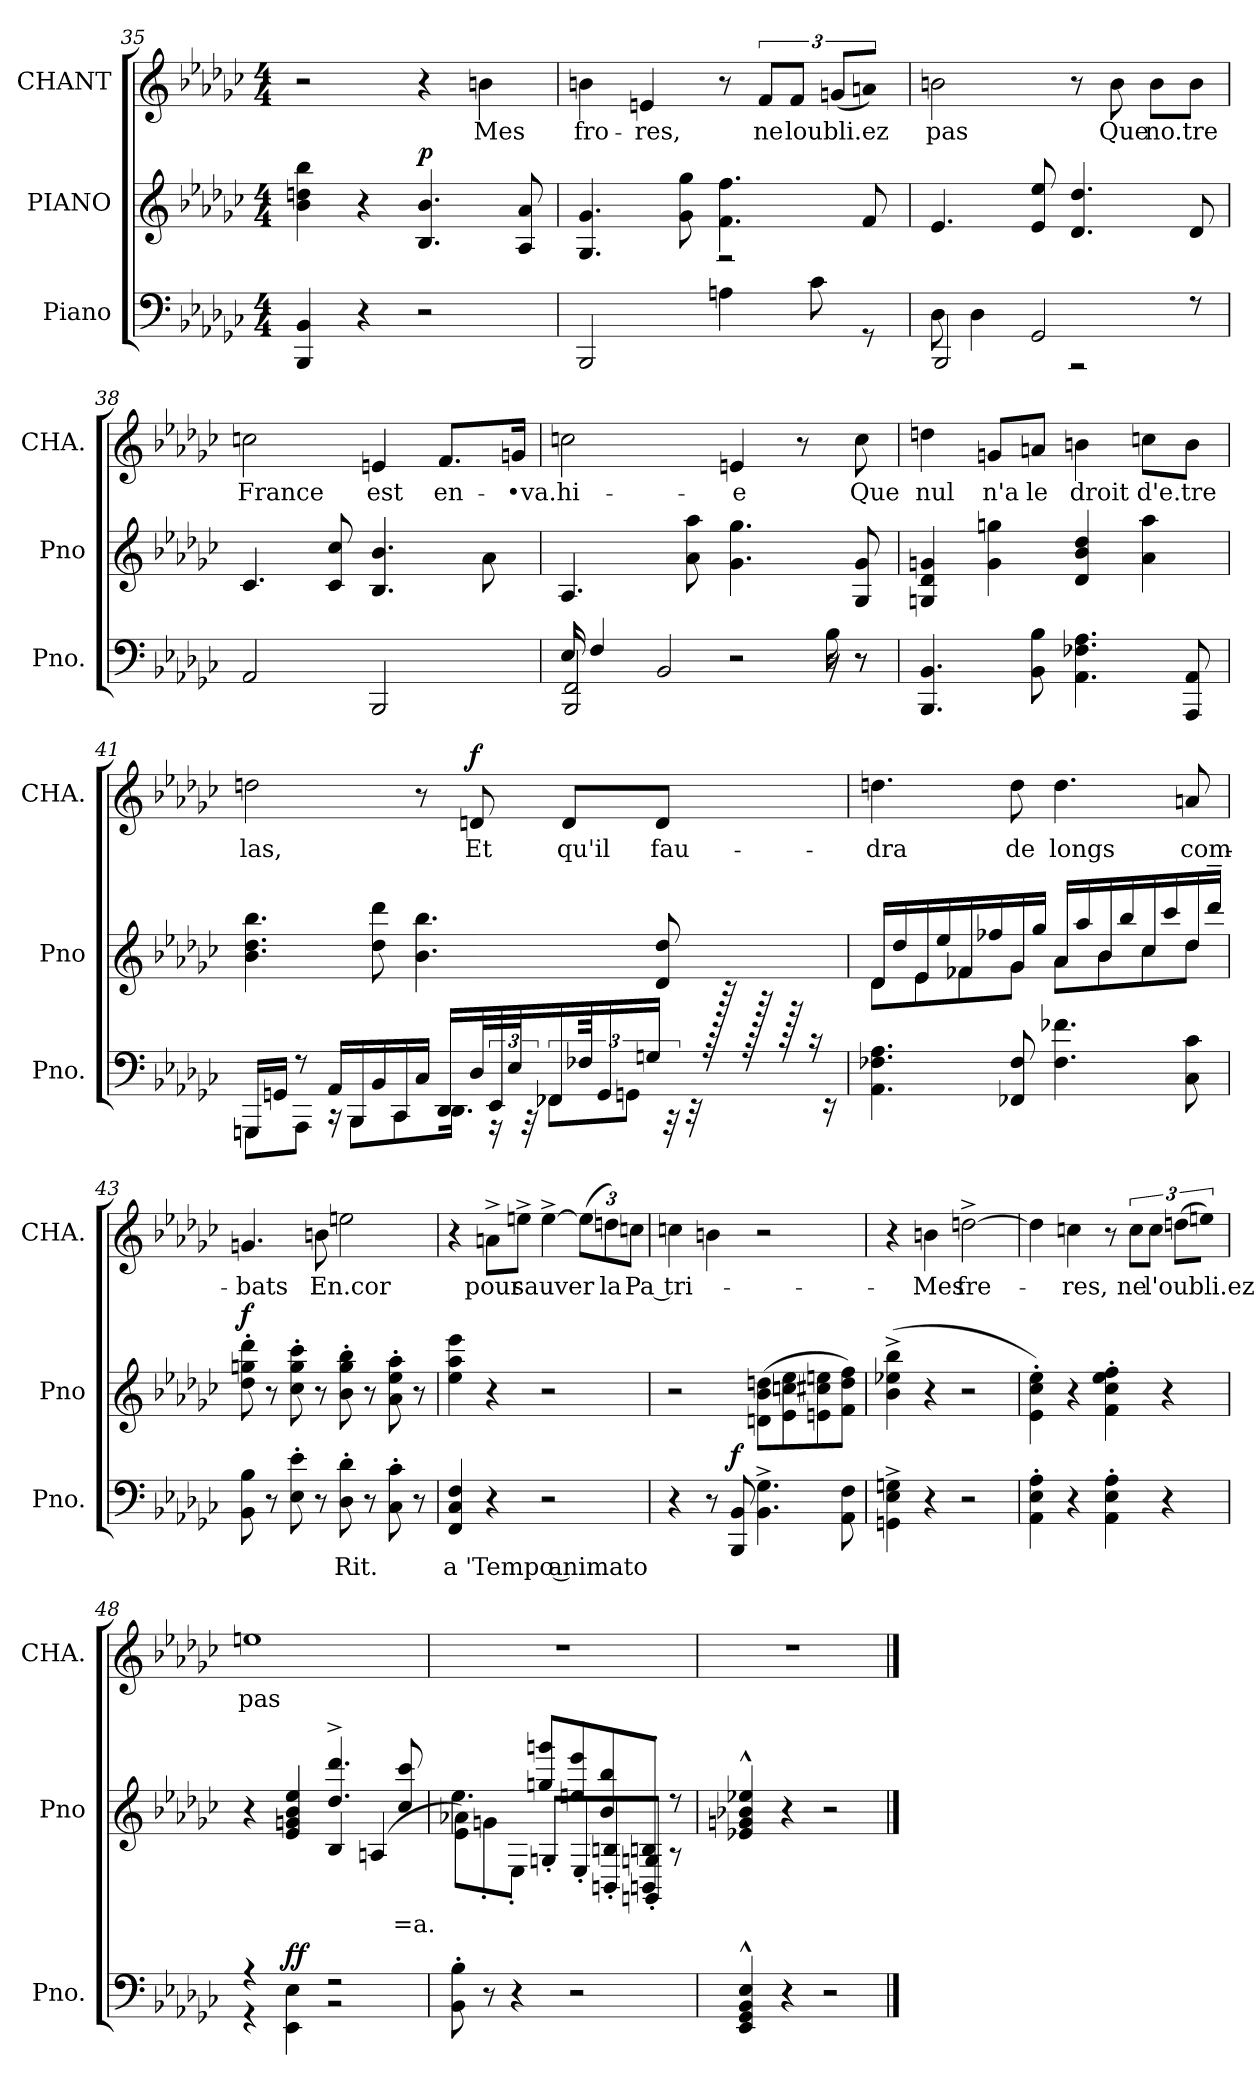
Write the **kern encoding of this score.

**kern	**text	**dynam	**kern	**text	**dynam	**kern	**text	**dynam
*part3	*part3	*part3	*part2	*part2	*part2	*part1	*part1	*part1
*staff3	*staff3	*staff3	*staff2	*staff2	*staff2	*staff1	*staff1	*staff1
*I"Piano	*	*	*I"PIANO	*	*	*I"CHANT	*	*
*I'Pno.	*	*	*I'Pno	*	*	*I'CHA.	*	*
*clefF4	*	*	*clefG2	*	*	*clefG2	*	*
*k[b-e-a-d-g-c-]	*	*	*k[b-e-a-d-g-c-]	*	*	*k[b-e-a-d-g-c-]	*	*
*G-:	*	*	*G-:	*	*	*G-:	*	*
*M4/4	*	*	*M4/4	*	*	*M4/4	*	*
=35	=35	=35	=35	=35	=35	=35	=35	=35
4BBB-/ 4BB-/	.	.	4b-\ 4ddn\ 4bb-\	.	.	2r	.	.
4r	.	.	4r	.	.	.	.	.
2r	.	.	4.B-/ 4.b-/	.	p	4r	.	.
.	.	.	.	.	.	4b\	Mes	cresc.
.	.	.	8A-/ 8a-/	.	.	.	.	.
!!LO:PB:g=z
=36	=36	=36	=36	=36	=36	=36	=36	=36
*^	*	*	*	*	*	*	*	*
2BBB-/	2ryy	.	.	4.G-/ 4.g-/	.	.	4b\	fro-	.
.	.	.	.	.	.	.	4e/	res,	.
.	.	.	.	8g-\ 8gg-\	.	.	.	.	.
2r	4An\	.	.	4.f\ 4.ff\	.	.	8r	.	.
.	.	.	.	.	.	.	12f/L	ne	.
.	.	.	.	.	.	.	12f/J	loubli.ez	.
.	8c-\	.	.	.	.	.	.	.	.
.	.	.	.	.	.	.	(12g/L	.	.
.	8r	.	.	8f/	.	.	8a/J)	.	.
=37	=37	=37	=37	=37	=37	=37	=37	=37	=37
8D-\	2BBB-/	.	.	4.e-/	.	.	2b\	pas	.
4D-\	.	.	.	.	.	.	.	.	.
2GG-/	.	.	.	8e-/ 8ee-/	.	.	.	.	.
.	2r	.	.	4.d-/ 4.dd-/	.	.	8r	.	.
.	.	.	.	.	.	.	8b\	Que	.
.	.	.	.	.	.	.	8b\L	no.tre	.
8r	.	.	.	8d-/	.	.	8b\J	.	.
*v	*v	*	*	*	*	*	*	*	*
=38	=38	=38	=38	=38	=38	=38	=38	=38
2AA-/	.	.	4.c-/	.	.	2cc\	France	.
.	.	.	8c-/ 8cc-/	.	.	.	.	.
2BBB-/	.	.	4.B-/ 4.b-/	.	.	4e/	est	.
.	.	.	.	.	.	8.f/L	en-	.
.	.	.	8a-\	.	.	.	.	.
.	.	.	.	.	.	16g/Jk	•va.hi-	.
=39	=39	=39	=39	=39	=39	=39	=39	=39
*^	*	*	*	*	*	*	*	*
*	*^	*	*	*	*	*	*	*	*
16E-/	2ryy	2BBB-/ 2FF/	.	.	4.A-/	.	.	2cc\	.	.
4F/	.	.	.	.	.	.	.	.	.	.
2BB-/	.	.	.	.	.	.	.	.	.	.
.	.	.	.	.	8a-\ 8aa-\	.	.	.	.	.
.	4ryy	2r	.	.	4.g-\ 4.gg-\	.	.	4e/	e	.
.	16ryy	.	.	.	.	.	.	8r	.	.
16r	16B-\	.	.	.	.	.	.	.	.	.
8r	8r	.	.	.	8G-/ 8g-/	.	.	8cc\	Que	.
*v	*v	*v	*	*	*	*	*	*	*	*
!!LO:LB:g=z
=40	=40	=40	=40	=40	=40	=40	=40	=40
4.BBB-/ 4.BB-/	.	.	4Gn/ 4d-/ 4gn/	.	.	4dd\	nul	.
.	.	.	4g\ 4ggn\	.	.	8gn/L	n'a	.
8BB-\ 8B-\	.	.	.	.	.	8a/J	le	.
4.AA-\ 4.F-X\ 4.A-\	.	.	4d-/ 4b-/ 4dd-/	.	.	4b\	droit	.
.	.	.	4a-\ 4aa-\	.	.	8cc\L	d'e.tre	.
8AAA-/ 8AA-/	.	.	.	.	.	8b\J	.	.
=41	=41	=41	=41	=41	=41	=41	=41	=41
*^	*	*	*	*	*	*	*	*
16GGGn/LL	8GGGn\L	.	.	4.b-\ 4.dd-\ 4.bb-\	.	cresc.	2dd\	las,	.
16GGn/JJ	.	.	.	.	.	.	.	.	.
8r	8AAA-\J	.	.	.	.	.	.	.	.
16AA-/LL	16r	.	.	.	.	.	.	.	.
16BBB-/	8BBB-\L	.	.	.	.	.	.	.	.
16BB-/	.	.	.	8dd-\ 8ddd-\	.	.	.	.	.
16CC-/	8CC-\	.	.	.	.	.	.	.	.
16C-/JJ	.	.	.	4.b-\ 4.bb-\	.	.	8r	.	.
16DD-/LL	16.DD-\Jk	.	.	.	.	.	.	.	.
32D-/L	.	.	.	.	.	.	8d/	Et	f
32EE-/	24r	.	.	.	.	.	.	.	.
32E-/J	.	.	.	.	.	.	.	.	.
.	48r	.	.	.	.	.	.	.	.
16FF-X/	12FF-X\L	.	.	.	.	.	.	.	.
.	.	.	.	.	.	.	8d/L	qu'il	.
64F-X/kk	.	.	.	.	.	.	.	.	.
16GG/	.	.	.	.	.	.	.	.	.
.	12GGn\J	.	.	.	.	.	.	.	.
16Gn/JJ	.	.	.	.	.	.	.	.	.
.	.	.	.	8d-/ 8dd-/	.	.	8d/J	fau-	.
.	48r	.	.	.	.	.	.	.	.
.	32r	.	.	.	.	.	.	.	.
1024r	.	.	.	.	.	.	.	.	.
512r	.	.	.	.	.	.	.	.	.
128r	.	.	.	.	.	.	.	.	.
16r	.	.	.	.	.	.	.	.	.
.	16r	.	.	.	.	.	.	.	.
256ryy	.	.	.	.	.	.	.	.	.
1024ryy	.	.	.	.	.	.	.	.	.
*v	*v	*	*	*	*	*	*	*	*
=42	=42	=42	=42	=42	=42	=42	=42	=42
*	*	*	*^	*	*	*	*	*
4.AA-\ 4.F-X\ 4.A-\	.	.	16d-/LL	8d-\L	.	.	4.dd\	dra	.
.	.	.	16dd-/	.	.	.	.	.	.
.	.	.	16e-/	8e-\	.	.	.	.	.
.	.	.	16ee-/	.	.	.	.	.	.
.	.	.	16f-X/	8f-X\	.	.	.	.	.
.	.	.	16ff-X/	.	.	.	.	.	.
8FF-X/ 8F-/	.	.	16g-/	8g-\J	.	.	8dd\	de	.
.	.	.	16gg-/JJ	.	.	.	.	.	.
4.F-\ 4.f-X\	.	.	16a-/LL	8a-\L	.	.	4.dd\	longs	.
.	.	.	16aa-/	.	.	.	.	.	.
.	.	.	16b-/	8b-\	.	.	.	.	.
.	.	.	16bb-/	.	.	.	.	.	.
.	.	.	16cc-/	8cc-\	.	.	.	.	.
.	.	.	16ccc-/	.	.	.	.	.	.
8C-\ 8c-\	.	.	16dd-/	8dd-\J	.	.	8a/	com-	.
.	.	.	16ddd-~/JJ	.	.	.	.	.	.
*	*	*	*v	*v	*	*	*	*	*
!!LO:LB:g=z
=43	=43	=43	=43	=43	=43	=43	=43	=43
8BB-\ 8B-\	.	.	8dd-'\ 8ggn'\ 8ddd-'\	.	f	4.gn/	bats	.
8r	.	.	8r	.	.	.	.	.
8E-'\ 8e-'\	.	.	8cc-'\ 8gg'\ 8ccc-'\	.	.	.	.	.
8r	.	.	8r	.	.	8b\	En.cor	.
8D-'\ 8d-'\	Rit.	.	8b-'\ 8gg'\ 8bb-'\	.	.	2ee\	.	.
8r	.	.	8r	.	.	.	.	.
8C-'\ 8c-'\	.	.	8a-'\ 8ee-'\ 8aa-'\	.	.	.	.	.
8r	.	.	8r	.	.	.	.	.
=44	=44	=44	=44	=44	=44	=44	=44	=44
4FF/ 4C-/ 4F/	a 'Tempo animato	.	4ee-\ 4aa-\ 4eee-\	.	.	4r	.	.
4r	.	.	4r	.	.	8a^\L	pour	.
.	.	.	.	.	.	8ee^\J	sauver	.
2r	.	.	2r	.	.	[4ee^\	.	.
.	.	.	.	.	.	(12ee\L]	.	.
.	.	.	.	.	.	12dd\)	la	.
.	.	.	.	.	.	12cc\J	Pa tri-	.
=45	=45	=45	=45	=45	=45	=45	=45	=45
4r	.	.	2r	.	.	4cc\	.	.
8r	.	.	.	.	.	4b\	.	.
8BBB-/ 8BB-/	.	f	.	.	.	.	.	.
4.BB-^\ 4.G-^\	.	.	(8dn\ 8b-\ 8ddn\L	.	.	2r	.	.
.	.	.	8e-\ 8ccn\ 8ee-\	.	.	.	.	.
.	.	.	8en\ 8cc#X\ 8een\	.	.	.	.	.
8AA-\ 8F\	.	.	8f\ 8dd\ 8ff\J)	.	.	.	.	.
=46	=46	=46	=46	=46	=46	=46	=46	=46
4GGn^\ 4E-^\ 4Gn^\	.	.	(4b-^\ 4ee-X^\ 4bb-^\	.	.	4r	.	.
4r	.	.	4r	.	.	4b\	Mes	.
2r	.	.	2r	.	.	[2dd^\	fre-	.
!!LO:LB:g=z
=47	=47	=47	=47	=47	=47	=47	=47	=47
4AA-'\ 4E-'\ 4A-'\	.	.	4e-'\ 4cc-'\ 4ee-'\)	.	.	4dd\]	.	.
4r	.	.	4r	.	.	4cc\	res,	.
4AA-'\ 4E-'\ 4A-'\	.	.	4f'\ 4cc-'\ 4ee-'\ 4ff'\	.	.	8r	.	.
.	.	.	.	.	.	12cc\L	ne	.
.	.	.	.	.	.	12cc\J	l'oubli.ez	.
4r	.	.	4r	.	.	.	.	.
.	.	.	.	.	.	(12dd\L	.	.
.	.	.	.	.	.	8ee\J)	.	.
=48	=48	=48	=48	=48	=48	=48	=48	=48
*^	*	*	*^	*	*	*	*	*
4r	4r	.	.	4r	2ryy	.	.	1ee/	pas	.
4EE-\ 4E-\	4ryy	.	ff	4e-/ 4gn/ 4b-/ 4ee-/	.	.	.	.	.	.
2r	2r	.	.	4.dd-^/ 4.ddd-^/	4B-/	.	.	.	.	.
.	.	.	.	.	(4An/	.	.	.	.	.
.	.	.	.	8cc-/ 8ccc-/	.	=a.	.	.	.	.
*v	*v	*	*	*	*	*	*	*	*	*
=49	=49	=49	=49	=49	=49	=49	=49	=49	=49
8BB-'\ 8B-'\	.	.	4.ee-\	8e-\ 8a-X\L)	.	.	1r	.	.
8r	.	.	.	8gn'\	.	.	.	.	.
4r	.	.	.	8E-'/J	.	.	.	.	.
.	.	.	8ggn/ 8gggn/L	8Gn'/L	.	.	.	.	.
2r	.	.	8een'/ 8eee-'/	8E-'/	.	.	.	.	.
.	.	.	8b-/ 8bb-/	8BBn'/ 8Bn'/	.	.	.	.	.
.	.	.	8BBn'/ 8Bn'/J	8GGn'/ 8Gn'/J	.	.	.	.	.
.	.	.	8r	8r	.	.	.	.	.
*	*	*	*v	*v	*	*	*	*	*
=50	=50	=50	=50	=50	=50	=50	=50	=50
4EE-^^/ 4GG-^^/ 4BB-^^/ 4E-^^/	.	.	4e-X^^/ 4gn^^/ 4b-X^^/ 4ee-X^^/	.	.	1r	.	.
4r	.	.	4r	.	.	.	.	.
2r	.	.	2r	.	.	.	.	.
==	==	==	==	==	==	==	==	==
*-	*-	*-	*-	*-	*-	*-	*-	*-
